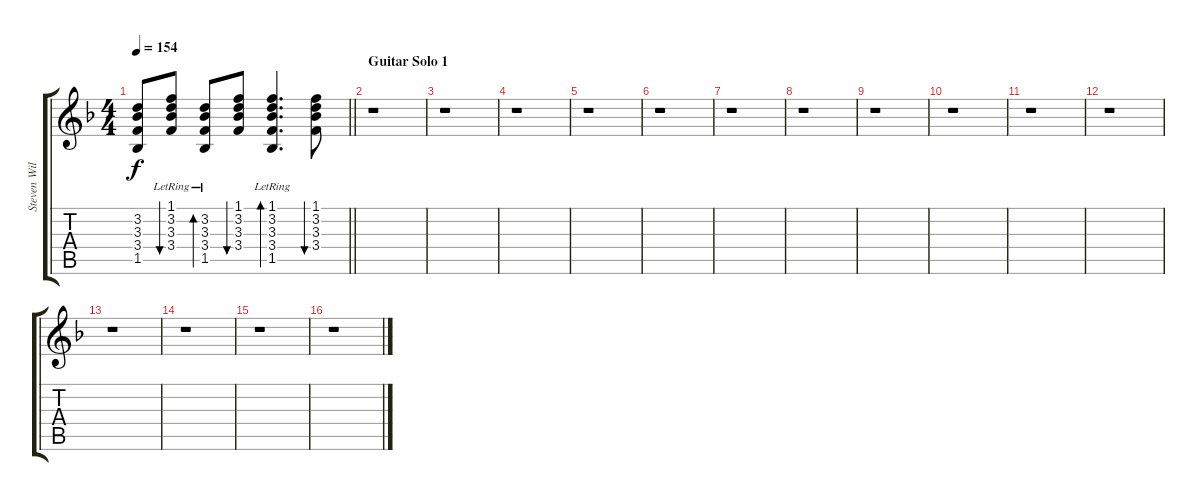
\track ("Steven Wilson Acoustic Gtr. L" "Steven Wil") {instrument acousticguitarsteel}
\staff {score tabs}
\tuning (E4 B3 G3 D3 A2 E2) {hide}
\ts (4 4)
\tempo 154
\clef g2
\barLineRight lightlight
\ks dminor
(3.2{t} 3.3{t} 3.4{t} 1.5{t}).8{dy f} (1.1{lr} 3.2 3.3 3.4).8{bu 60} (3.2 3.3 3.4 1.5{lr}).8{bd 60} (1.1 3.2 3.3 3.4).8{bu 60} (1.1 3.2 3.3 3.4 1.5{lr}).4{d bd 60} (1.1 3.2 3.3 3.4).8{bu 60} |
\section ("" "Guitar Solo 1")
r.1 |
r.1 |
r.1 |
r.1 |
r.1 |
r.1 |
r.1 |
r.1 |
r.1 |
r.1 |
r.1 |
r.1 |
r.1 |
r.1 |
r.1
